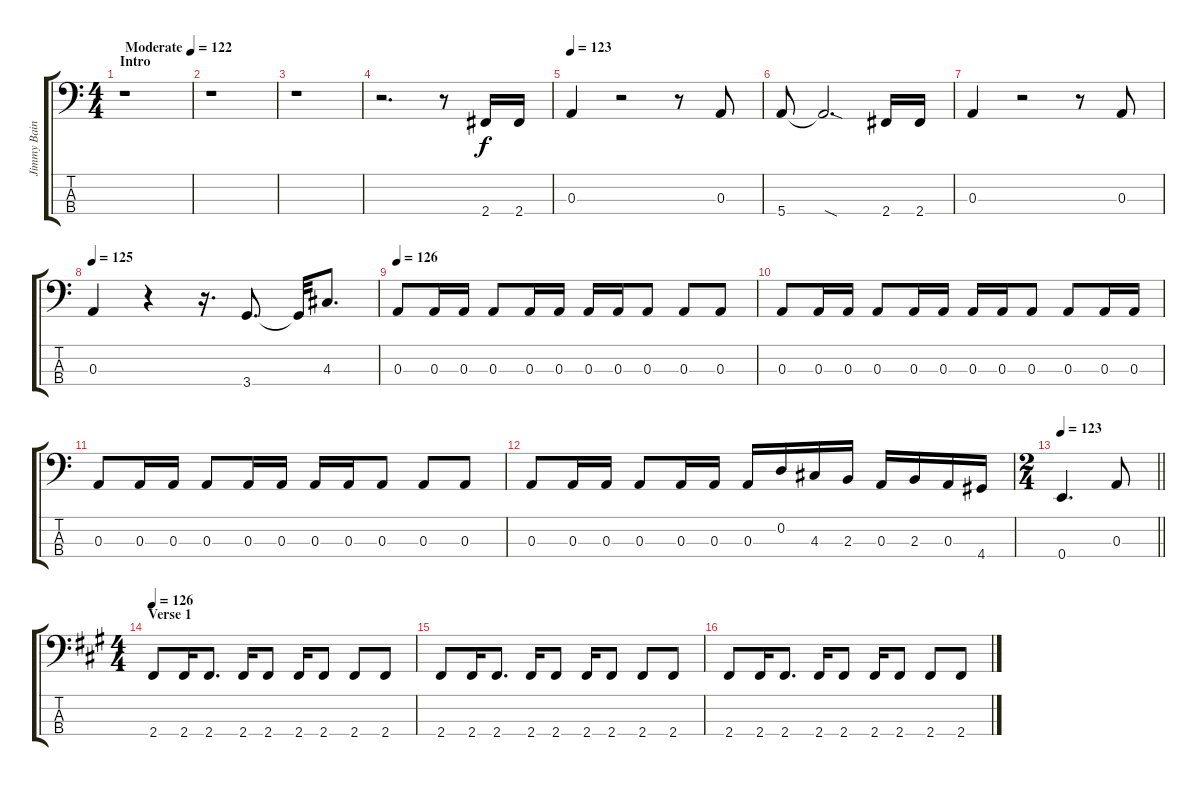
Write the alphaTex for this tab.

\track ("Jimmy Bain" "Jimmy Bain") {instrument electricbasspick}
\staff {score tabs}
\tuning (G2 D2 A1 E1) {hide}
\ts (4 4)
\section ("" "Intro")
\tempo (122 "Moderate")
\clef f4
\ks c
r.1{dy f instrument electricbasspick} |
r.1 |
r.1 |
r.2{d} r.8 2.4.16 2.4.16 |
\tempo 123
0.3.4 r.2 r.8 0.3.8 |
5.4.8 5.4{sod t}.2{d} 2.4.16 2.4.16 |
0.3.4 r.2 r.8 0.3.8 |
\tempo 125
0.3.4 r.4 r.16{d} 3.4.8{d} 3.4{t}.32 4.3.8{d} |
\tempo 126
0.3.8 0.3.16 0.3.16 0.3.8 0.3.16 0.3.16 0.3.16 0.3.16 0.3.8 0.3.8 0.3.8 |
0.3.8 0.3.16 0.3.16 0.3.8 0.3.16 0.3.16 0.3.16 0.3.16 0.3.8 0.3.8 0.3.16 0.3.16 |
0.3.8 0.3.16 0.3.16 0.3.8 0.3.16 0.3.16 0.3.16 0.3.16 0.3.8 0.3.8 0.3.8 |
0.3.8 0.3.16 0.3.16 0.3.8 0.3.16 0.3.16 0.3.16 0.2.16 4.3.16 2.3.16 0.3.16 2.3.16 0.3.16 4.4.16 |
\ts (2 4)
\tempo 123
\barLineRight lightlight
0.4.4{d} 0.3.8 |
\ts (4 4)
\section ("" "Verse 1")
\tempo 126
\ks f#minor
2.4.8 2.4.16 2.4.8{d} 2.4.16 2.4.8 2.4.16 2.4.8 2.4.8 2.4.8 |
2.4.8 2.4.16 2.4.8{d} 2.4.16 2.4.8 2.4.16 2.4.8 2.4.8 2.4.8 |
2.4.8 2.4.16 2.4.8{d} 2.4.16 2.4.8 2.4.16 2.4.8 2.4.8 2.4.8
